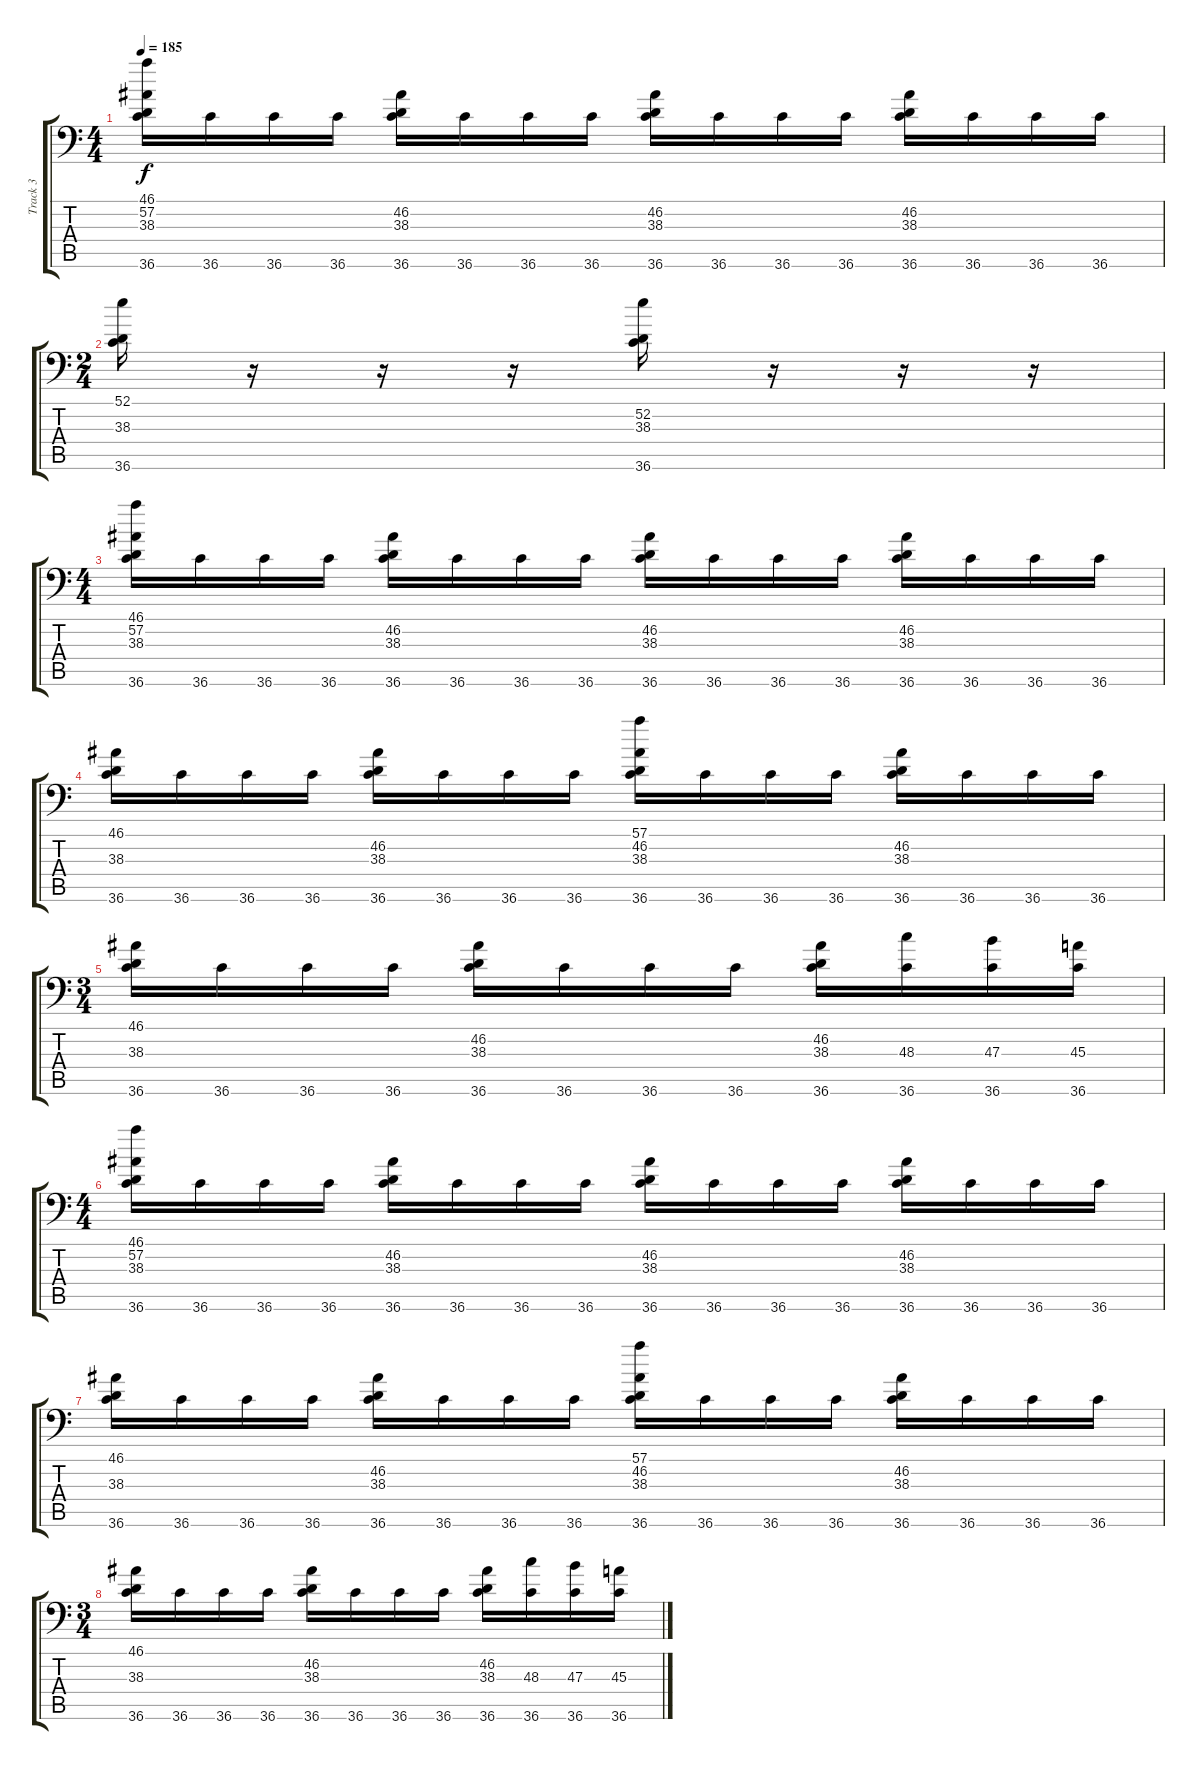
\track ("Track 3" "Track 3") {instrument acousticgrandpiano}
\staff {score tabs}
\tuning (C-1 C-1 C-1 C-1 C-1 C-1) {hide}
\ts (4 4)
\tempo 185
\clef f4
\ks c
(46.1 57.2 38.3 36.6).16{dy f} 36.6.16 36.6.16 36.6.16 (46.2 38.3 36.6).16 36.6.16 36.6.16 36.6.16 (46.2 38.3 36.6).16 36.6.16 36.6.16 36.6.16 (46.2 38.3 36.6).16 36.6.16 36.6.16 36.6.16 |
\ts (2 4)
(52.1 38.3 36.6).16 r.16 r.16 r.16 (52.2 38.3 36.6).16 r.16 r.16 r.16 |
\ts (4 4)
(46.1 57.2 38.3 36.6).16 36.6.16 36.6.16 36.6.16 (46.2 38.3 36.6).16 36.6.16 36.6.16 36.6.16 (46.2 38.3 36.6).16 36.6.16 36.6.16 36.6.16 (46.2 38.3 36.6).16 36.6.16 36.6.16 36.6.16 |
(46.1 38.3 36.6).16 36.6.16 36.6.16 36.6.16 (46.2 38.3 36.6).16 36.6.16 36.6.16 36.6.16 (57.1 46.2 38.3 36.6).16 36.6.16 36.6.16 36.6.16 (46.2 38.3 36.6).16 36.6.16 36.6.16 36.6.16 |
\ts (3 4)
(46.1 38.3 36.6).16 36.6.16 36.6.16 36.6.16 (46.2 38.3 36.6).16 36.6.16 36.6.16 36.6.16 (46.2 38.3 36.6).16 (48.3 36.6).16 (47.3 36.6).16 (45.3 36.6).16 |
\ts (4 4)
(46.1 57.2 38.3 36.6).16 36.6.16 36.6.16 36.6.16 (46.2 38.3 36.6).16 36.6.16 36.6.16 36.6.16 (46.2 38.3 36.6).16 36.6.16 36.6.16 36.6.16 (46.2 38.3 36.6).16 36.6.16 36.6.16 36.6.16 |
(46.1 38.3 36.6).16 36.6.16 36.6.16 36.6.16 (46.2 38.3 36.6).16 36.6.16 36.6.16 36.6.16 (57.1 46.2 38.3 36.6).16 36.6.16 36.6.16 36.6.16 (46.2 38.3 36.6).16 36.6.16 36.6.16 36.6.16 |
\ts (3 4)
(46.1 38.3 36.6).16 36.6.16 36.6.16 36.6.16 (46.2 38.3 36.6).16 36.6.16 36.6.16 36.6.16 (46.2 38.3 36.6).16 (48.3 36.6).16 (47.3 36.6).16 (45.3 36.6).16
